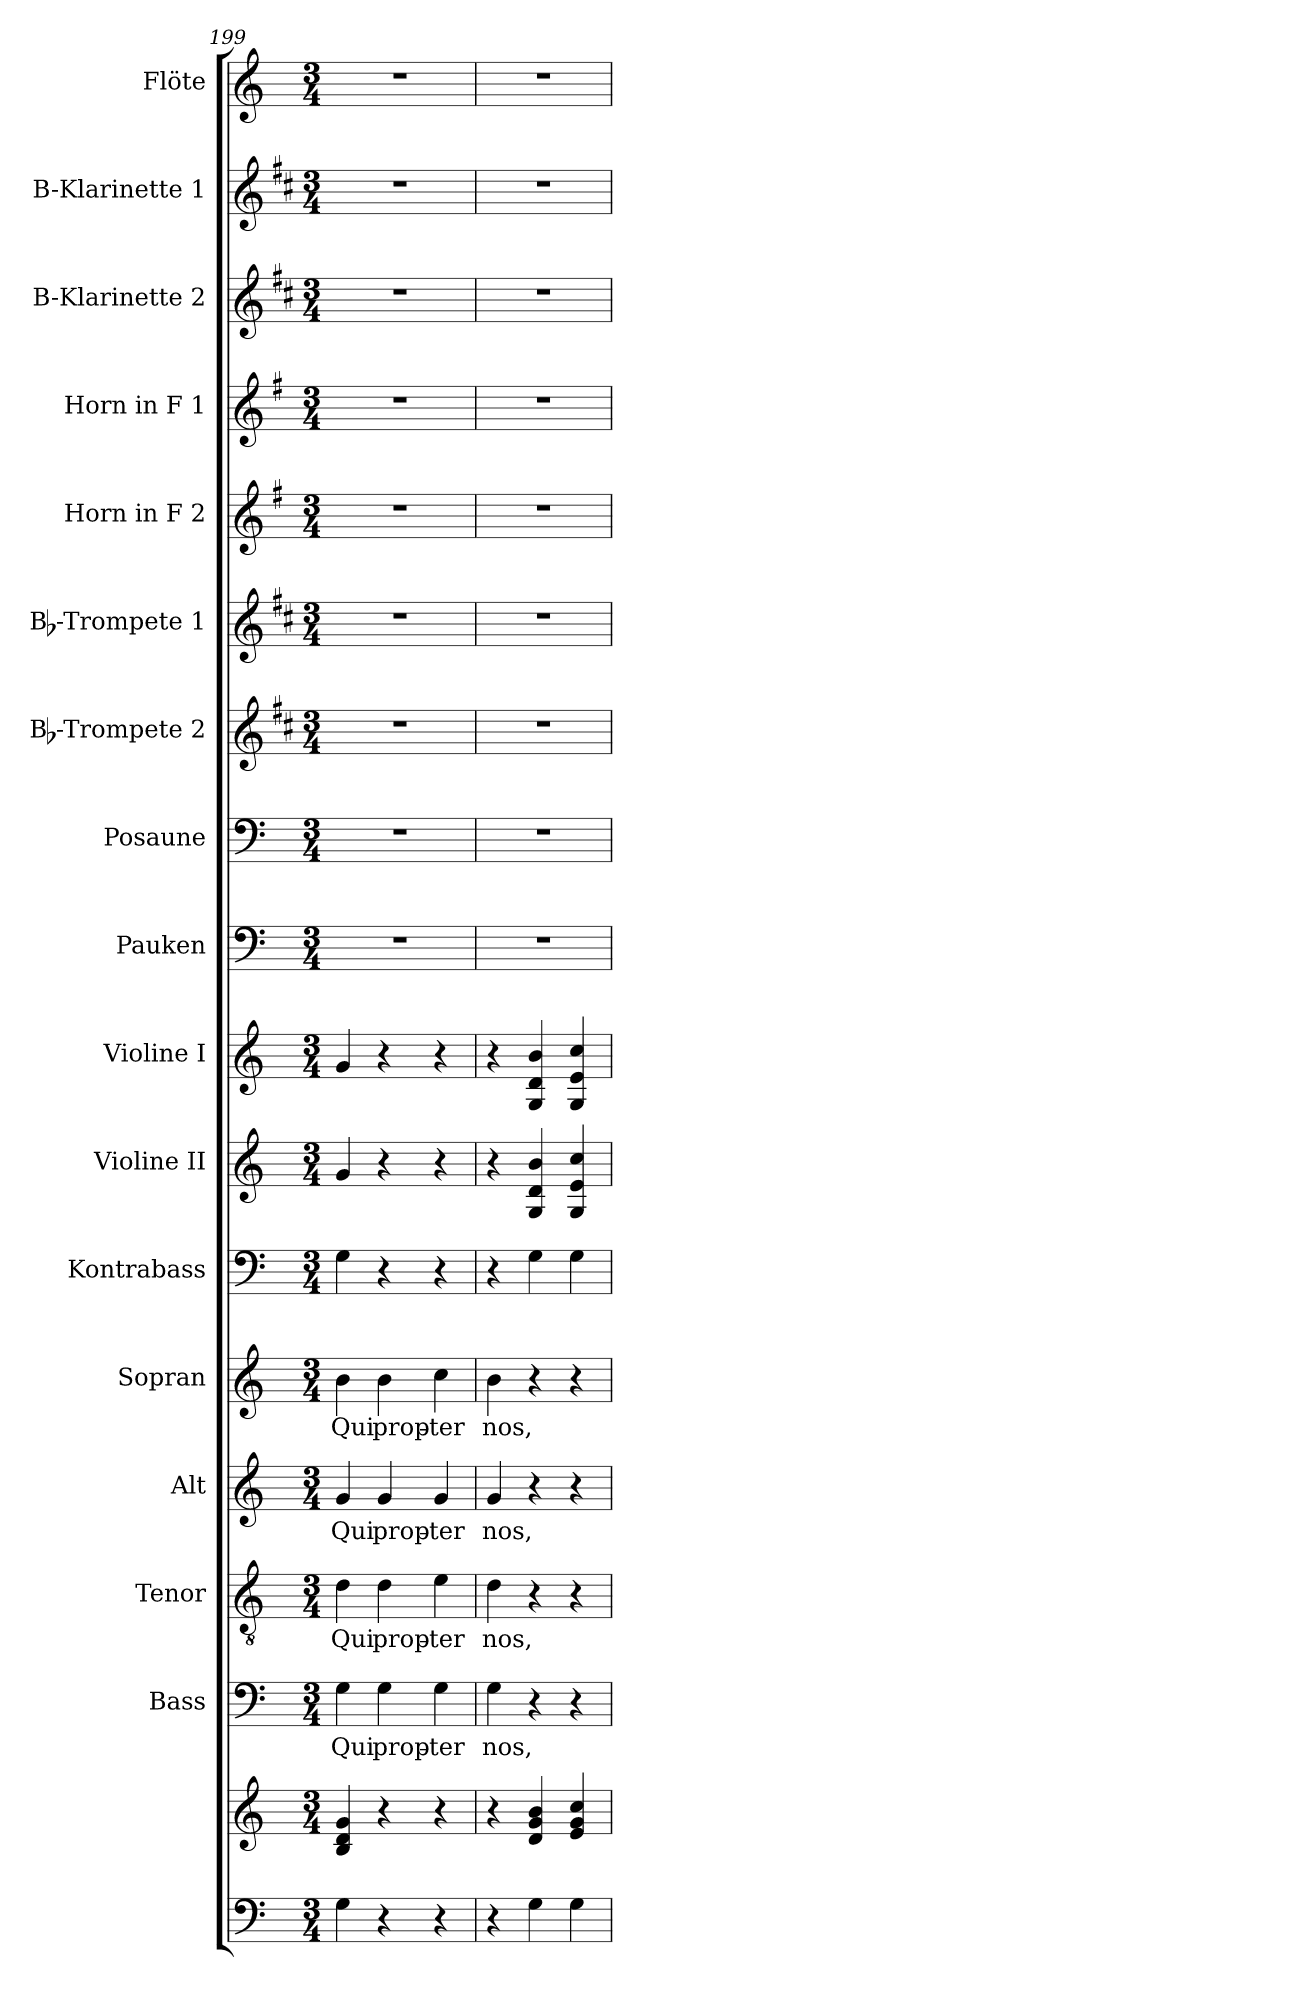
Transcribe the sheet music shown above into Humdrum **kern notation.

**kern	**kern	**kern	**text	**kern	**text	**kern	**text	**kern	**text	**kern	**kern	**kern	**kern	**kern	**kern	**kern	**kern	**kern	**kern	**kern	**kern
*part17	*part17	*part16	*part16	*part15	*part15	*part14	*part14	*part13	*part13	*part12	*part11	*part10	*part9	*part8	*part7	*part6	*part5	*part4	*part3	*part2	*part1
*staff18	*staff17	*staff16	*staff16	*staff15	*staff15	*staff14	*staff14	*staff13	*staff13	*staff12	*staff11	*staff10	*staff9	*staff8	*staff7	*staff6	*staff5	*staff4	*staff3	*staff2	*staff1
*	*	*I"Bass	*	*I"Tenor	*	*I"Alt	*	*I"Sopran	*	*I"Kontrabass	*I"Violine II	*I"Violine I	*I"Pauken	*I"Posaune	*I"Bb-Trompete 2	*I"Bb-Trompete 1	*I"Horn in F 2	*I"Horn in F 1	*I"B-Klarinette 2	*I"B-Klarinette 1	*I"Flöte
*	*	*I'B.	*	*I'T.	*	*I'A.	*	*I'S.	*	*I'Kb.	*I'Vl. II	*I'Vl. I	*I'Pk.	*I'Pos.	*I'Bb Trp. 2	*I'Bb Trp. 1	*I'Hrn. 2	*I'Hrn. 1	*I'B Kl. 2	*I'B Kl. 1	*I'Fl.
*clefF4	*clefG2	*clefF4	*	*clefGv2	*	*clefG2	*	*clefG2	*	*clefF4	*clefG2	*clefG2	*clefF4	*clefF4	*clefG2	*clefG2	*clefG2	*clefG2	*clefG2	*clefG2	*clefG2
*	*	*	*	*	*	*	*	*	*	*ITrd7c12	*	*	*	*	*ITrd1c2	*ITrd1c2	*ITrd4c7	*ITrd4c7	*ITrd1c2	*ITrd1c2	*
*k[]	*k[]	*k[]	*	*k[]	*	*k[]	*	*k[]	*	*k[]	*k[]	*k[]	*k[]	*k[]	*k[]	*k[]	*k[]	*k[]	*k[]	*k[]	*k[]
*C:	*C:	*C:	*	*C:	*	*C:	*	*C:	*	*C:	*C:	*C:	*C:	*C:	*C:	*C:	*C:	*C:	*C:	*C:	*C:
*M3/4	*M3/4	*M3/4	*	*M3/4	*	*M3/4	*	*M3/4	*	*M3/4	*M3/4	*M3/4	*M3/4	*M3/4	*M3/4	*M3/4	*M3/4	*M3/4	*M3/4	*M3/4	*M3/4
=199	=199	=199	=199	=199	=199	=199	=199	=199	=199	=199	=199	=199	=199	=199	=199	=199	=199	=199	=199	=199	=199
!	!	!	!LO:LY:b	!	!LO:LY:b	!	!LO:LY:b	!	!LO:LY:b	!	!	!	!	!	!	!	!	!	!	!	!
4G\	4B/ 4d/ 4g/	4G\	Qui	4d\	Qui	4g/	Qui	4b\	Qui	4GG\	4g/	4g/	2.r	2.r	2.r	2.r	2.r	2.r	2.r	2.r	2.r
!	!	!	!LO:LY:b	!	!LO:LY:b	!	!LO:LY:b	!	!LO:LY:b	!	!	!	!	!	!	!	!	!	!	!	!
4r	4r	4G\	prop-	4d\	prop-	4g/	prop-	4b\	prop-	4r	4r	4r	.	.	.	.	.	.	.	.	.
!	!	!	!LO:LY:b	!	!LO:LY:b	!	!LO:LY:b	!	!LO:LY:b	!	!	!	!	!	!	!	!	!	!	!	!
4r	4r	4G\	-ter	4e\	-ter	4g/	-ter	4cc\	-ter	4r	4r	4r	.	.	.	.	.	.	.	.	.
=200	=200	=200	=200	=200	=200	=200	=200	=200	=200	=200	=200	=200	=200	=200	=200	=200	=200	=200	=200	=200	=200
!	!	!	!LO:LY:b	!	!LO:LY:b	!	!LO:LY:b	!	!LO:LY:b	!	!	!	!	!	!	!	!	!	!	!	!
4r	4r	4G\	nos,	4d\	nos,	4g/	nos,	4b\	nos,	4r	4r	4r	2.r	2.r	2.r	2.r	2.r	2.r	2.r	2.r	2.r
4G\	4d/ 4g/ 4b/	4r	.	4r	.	4r	.	4r	.	4GG\	4G/ 4d/ 4b/	4G/ 4d/ 4b/	.	.	.	.	.	.	.	.	.
4G\	4e/ 4g/ 4cc/	4r	.	4r	.	4r	.	4r	.	4GG\	4G/ 4e/ 4cc/	4G/ 4e/ 4cc/	.	.	.	.	.	.	.	.	.
=	=	=	=	=	=	=	=	=	=	=	=	=	=	=	=	=	=	=	=	=	=
*-	*-	*-	*-	*-	*-	*-	*-	*-	*-	*-	*-	*-	*-	*-	*-	*-	*-	*-	*-	*-	*-
